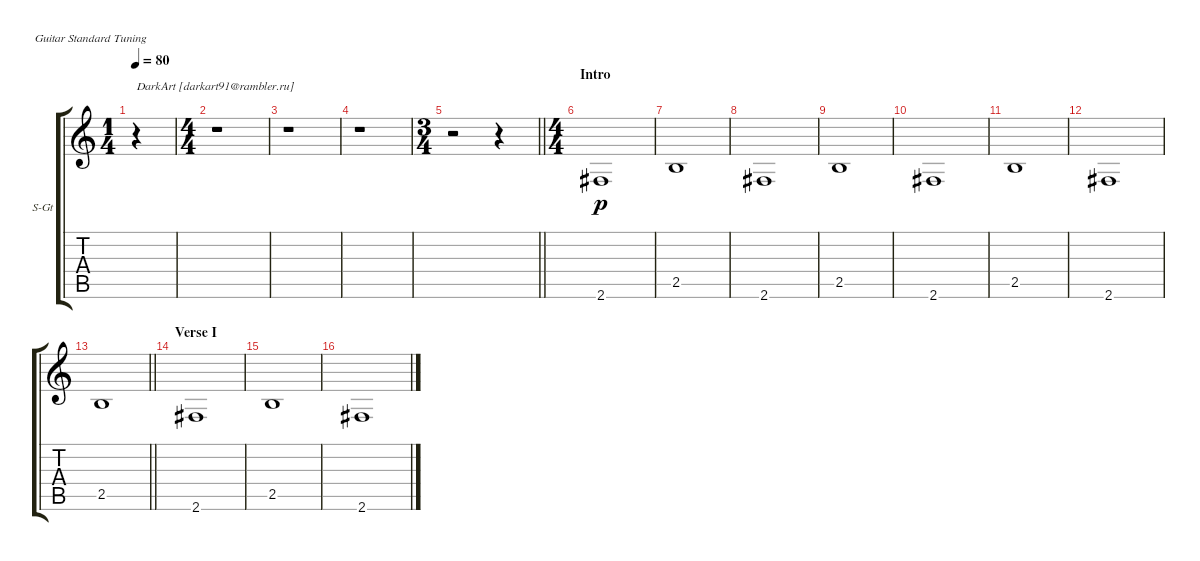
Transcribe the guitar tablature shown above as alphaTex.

\bracketExtendMode groupsimilarinstruments
\firstSystemTrackNameOrientation horizontal
\otherSystemsTrackNameOrientation horizontal
\track ("Piano [Strings]" "S-Gt") {instrument pad2warm}
\staff {score tabs}
\tuning (E4 B3 G3 D3 A2 E2)
\displaytranspose 12
\voice
\ts (1 4)
\beaming (8 2)
\tempo 80
\clef g2
\ks c
r.4{txt "DarkArt [darkart91@rambler.ru]" dy p instrument pad2warm} |
\ts (4 4)
\beaming (8 2 2 2 2)
r.1 |
r.1 |
r.1 |
\ts (3 4)
\beaming (8 2 2 2)
\barLineRight lightlight
r.2 r.4 |
\ts (4 4)
\beaming (8 2 2 2 2)
\section ("" "Intro")
2.6.1 |
2.5.1 |
2.6.1 |
2.5.1 |
2.6.1 |
2.5.1 |
2.6.1 |
\barLineRight lightlight
2.5.1 |
\section ("" "Verse I")
2.6.1 |
2.5.1 |
2.6.1
\voice
\clef g2
\ottava regular
\simile none
\ks c
r.4{dy mf} |
|
|
|
\barLineRight lightlight
|
|
|
|
|
|
|
|
\barLineRight lightlight
|
|
|
